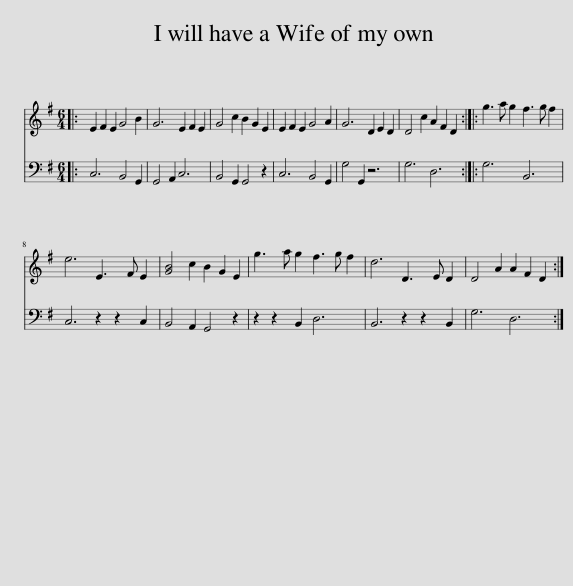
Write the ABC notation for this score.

X:1
%%score 1 2
L:1/8
M:6/4
I:linebreak $
K:Emin
V:1 treble
V:2 bass
V:1
|: E2 F2 E2 G4 B2 | G6 E2 F2 E2 | G4 c2 B2 G2 E2 | E2 F2 E2 G4 A2 | G6 D2 E2 D2 | %5
 D4 c2 A2 F2 D2 :: g3 a g2 f3 g f2 |$ e6 E3 F E2 | [GB]4 c2 B2 G2 E2 | g3 a g2 f3 g f2 | %10
 d6 D3 E D2 | D4 A2 A2 F2 D2 :| %12
V:2
|: C,6 B,,4 G,,2 | G,,4 A,,2 C,6 | B,,4 G,,2 G,,4 z2 | C,6 B,,4 G,,2 | G,4 G,,2 z6 | %5
 G,6 D,6 :: G,6 B,,6 |$ C,6 z2 z2 C,2 | B,,4 A,,2 G,,4 z2 | z2 z2 B,,2 D,6 | %10
 B,,6 z2 z2 B,,2 | G,6 D,6 :| %12
